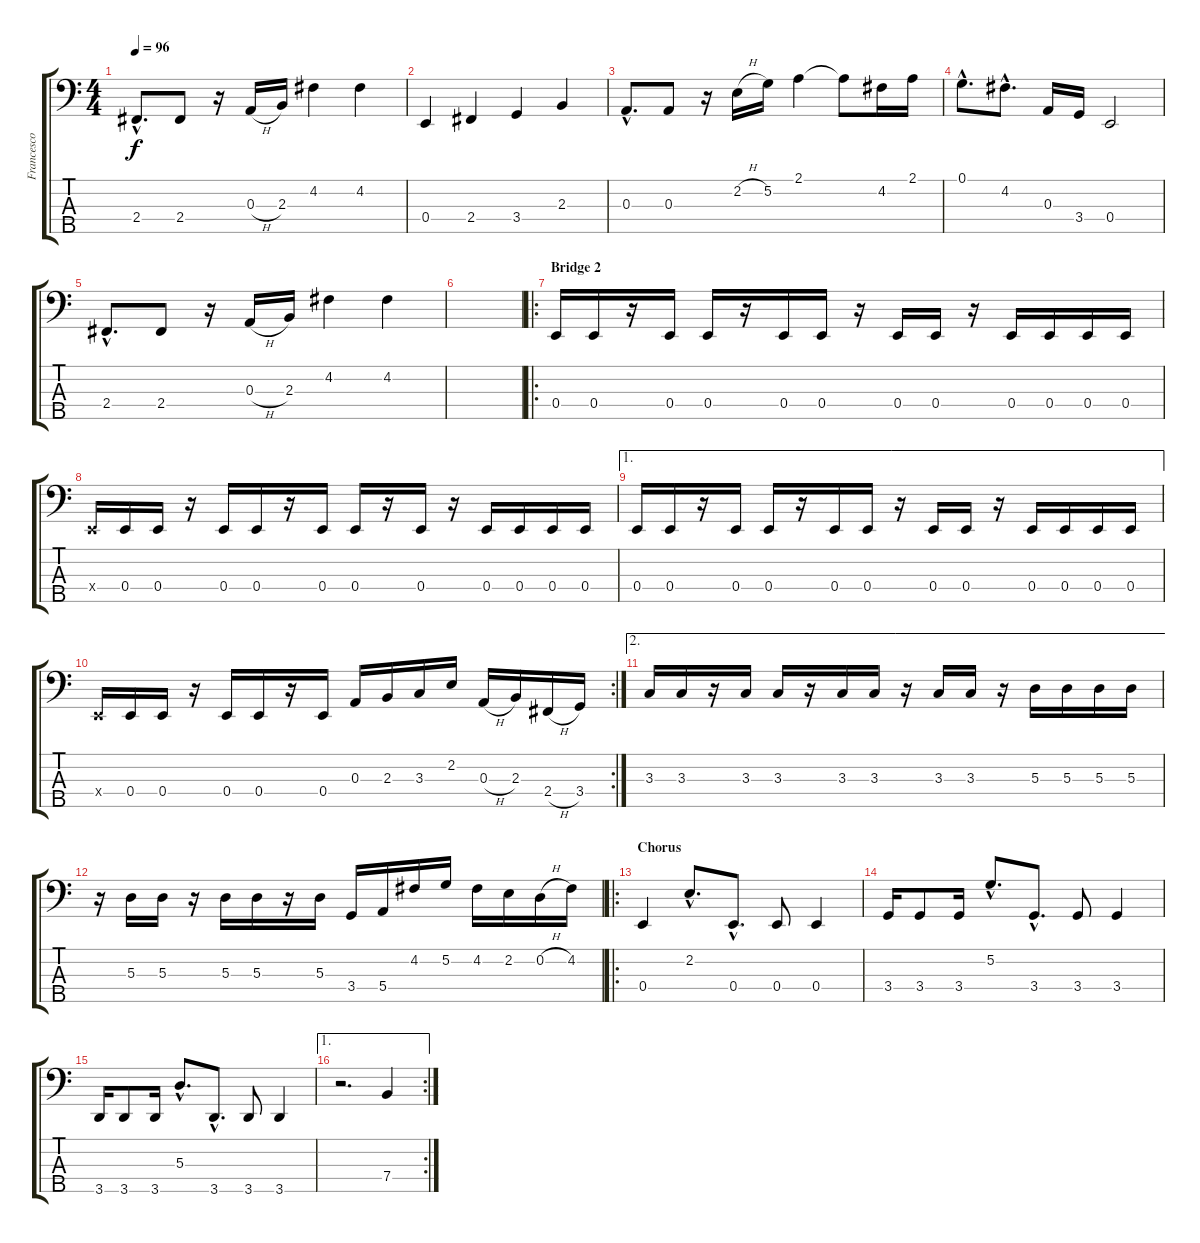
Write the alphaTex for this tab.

\track ("Francesco DiCosmo (Bass)" "Francesco ") {instrument electricbassfinger}
\staff {score tabs}
\tuning (G2 D2 A1 E1 B0) {hide}
\ts (4 4)
\tempo 96
\clef f4
\ks c
2.4{hac}.8{d dy f} 2.4.8 r.16 0.3{h}.16 2.3.16 4.2.4 4.2.4 |
0.4.4 2.4.4 3.4.4 2.3.4 |
0.3{hac}.8{d} 0.3.8 r.16 2.2{h}.16 5.2.16 2.1.4 2.1{t}.8 4.2.16 2.1.16 |
0.1{hac}.8{d} 4.2{hac}.8{d} 0.3.16 3.4.16 0.4.2 |
2.4{hac}.8{d} 2.4.8 r.16 0.3{h}.16 2.3.16 4.2.4 4.2.4 |
|
\ro
\section ("" "Bridge 2")
0.4.16{instrument electricbassfinger} 0.4.16 r.16 0.4.16 0.4.16 r.16 0.4.16 0.4.16 r.16 0.4.16 0.4.16 r.16 0.4.16 0.4.16 0.4.16 0.4.16 |
0.4{x}.16 0.4.16 0.4.16 r.16 0.4.16 0.4.16 r.16 0.4.16 0.4.16 r.16 0.4.16 r.16 0.4.16 0.4.16 0.4.16 0.4.16 |
\ae 1
0.4.16 0.4.16 r.16 0.4.16 0.4.16 r.16 0.4.16 0.4.16 r.16 0.4.16 0.4.16 r.16 0.4.16 0.4.16 0.4.16 0.4.16 |
\rc 2
0.4{x}.16 0.4.16 0.4.16 r.16 0.4.16 0.4.16 r.16 0.4.16 0.3.16{instrument slapbass1} 2.3.16 3.3.16 2.2.16 0.3{h}.16 2.3.16 2.4{h}.16 3.4.16 |
\ae 2
3.3.16 3.3.16 r.16 3.3.16 3.3.16 r.16 3.3.16 3.3.16 r.16 3.3.16 3.3.16 r.16 5.3.16 5.3.16 5.3.16 5.3.16 |
r.16 5.3.16 5.3.16 r.16 5.3.16 5.3.16 r.16 5.3.16 3.4.16 5.4.16 4.2.16 5.2.16 4.2.16 2.2.16 0.2{h}.16 4.2.16 |
\ro
\section ("" "Chorus")
0.4.4 2.2{hac}.8{d} 0.4{hac}.8{d} 0.4.8 0.4.4 |
3.4.16 3.4.8 3.4.16 5.2{hac}.8{d} 3.4{hac}.8{d} 3.4.8 3.4.4 |
3.5.16 3.5.8 3.5.16 5.3{hac}.8{d} 3.5{hac}.8{d} 3.5.8 3.5.4 |
\ae 1
\rc 2
r.2{d} 7.4{ss}.4
